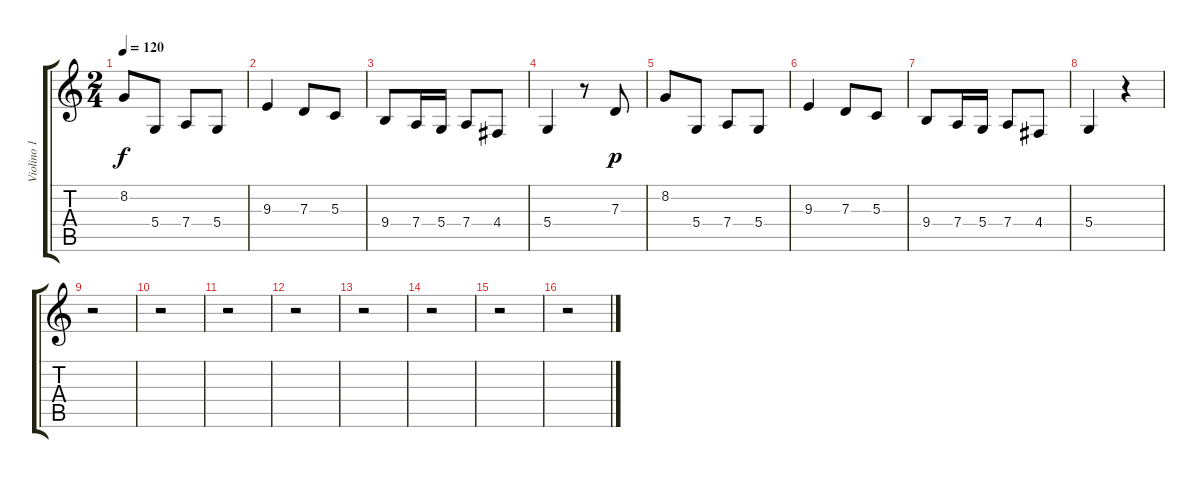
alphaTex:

\track ("Violino 1" "Violino 1") {instrument violin}
\staff {score tabs}
\tuning (E4 B3 G3 D3 A2 E2) {hide}
\ts (2 4)
\tempo 120
\clef g2
\ks c
8.2.8{dy f} 5.4.8 7.4.8 5.4.8 |
9.3.4 7.3.8 5.3.8 |
9.4.8 7.4.16 5.4.16 7.4.8 4.4.8 |
5.4.4 r.8 7.3.8{dy p} |
8.2.8 5.4.8 7.4.8 5.4.8 |
9.3.4 7.3.8 5.3.8 |
9.4.8 7.4.16 5.4.16 7.4.8 4.4.8 |
5.4.4 r.4 |
r.2 |
r.2 |
r.2 |
r.2 |
r.2 |
r.2 |
r.2 |
r.2
